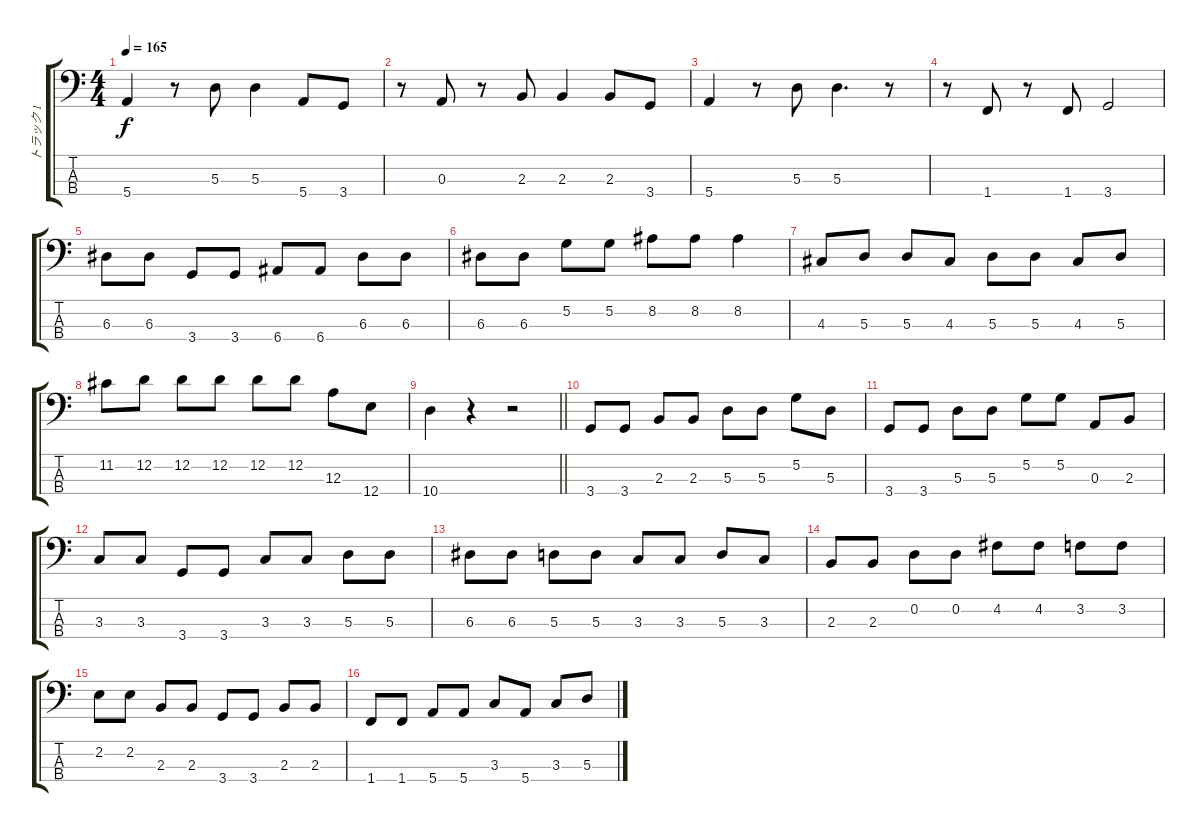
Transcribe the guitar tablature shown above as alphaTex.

\track ("トラック 1" "トラック 1") {instrument electricbassfinger}
\staff {score tabs}
\tuning (G2 D2 A1 E1) {hide}
\ts (4 4)
\tempo 165
\clef f4
\ks c
5.4.4{dy f} r.8 5.3.8 5.3.4 5.4.8 3.4.8 |
r.8 0.3.8 r.8 2.3.8 2.3.4 2.3.8 3.4.8 |
5.4.4 r.8 5.3.8 5.3.4{d} r.8 |
r.8 1.4.8 r.8 1.4.8 3.4.2 |
6.3.8 6.3.8 3.4.8 3.4.8 6.4.8 6.4.8 6.3.8 6.3.8 |
6.3.8 6.3.8 5.2.8 5.2.8 8.2.8 8.2.8 8.2.4 |
4.3.8 5.3.8 5.3.8 4.3.8 5.3.8 5.3.8 4.3.8 5.3.8 |
11.2.8 12.2.8 12.2.8 12.2.8 12.2.8 12.2.8 12.3.8 12.4.8 |
\barLineRight lightlight
10.4.4 r.4 r.2 |
3.4.8 3.4.8 2.3.8 2.3.8 5.3.8 5.3.8 5.2.8 5.3.8 |
3.4.8 3.4.8 5.3.8 5.3.8 5.2.8 5.2.8 0.3.8 2.3.8 |
3.3.8 3.3.8 3.4.8 3.4.8 3.3.8 3.3.8 5.3.8 5.3.8 |
6.3.8 6.3.8 5.3.8 5.3.8 3.3.8 3.3.8 5.3.8 3.3.8 |
2.3.8 2.3.8 0.2.8 0.2.8 4.2.8 4.2.8 3.2.8 3.2.8 |
2.2.8 2.2.8 2.3.8 2.3.8 3.4.8 3.4.8 2.3.8 2.3.8 |
1.4.8 1.4.8 5.4.8 5.4.8 3.3.8 5.4.8 3.3.8 5.3.8
